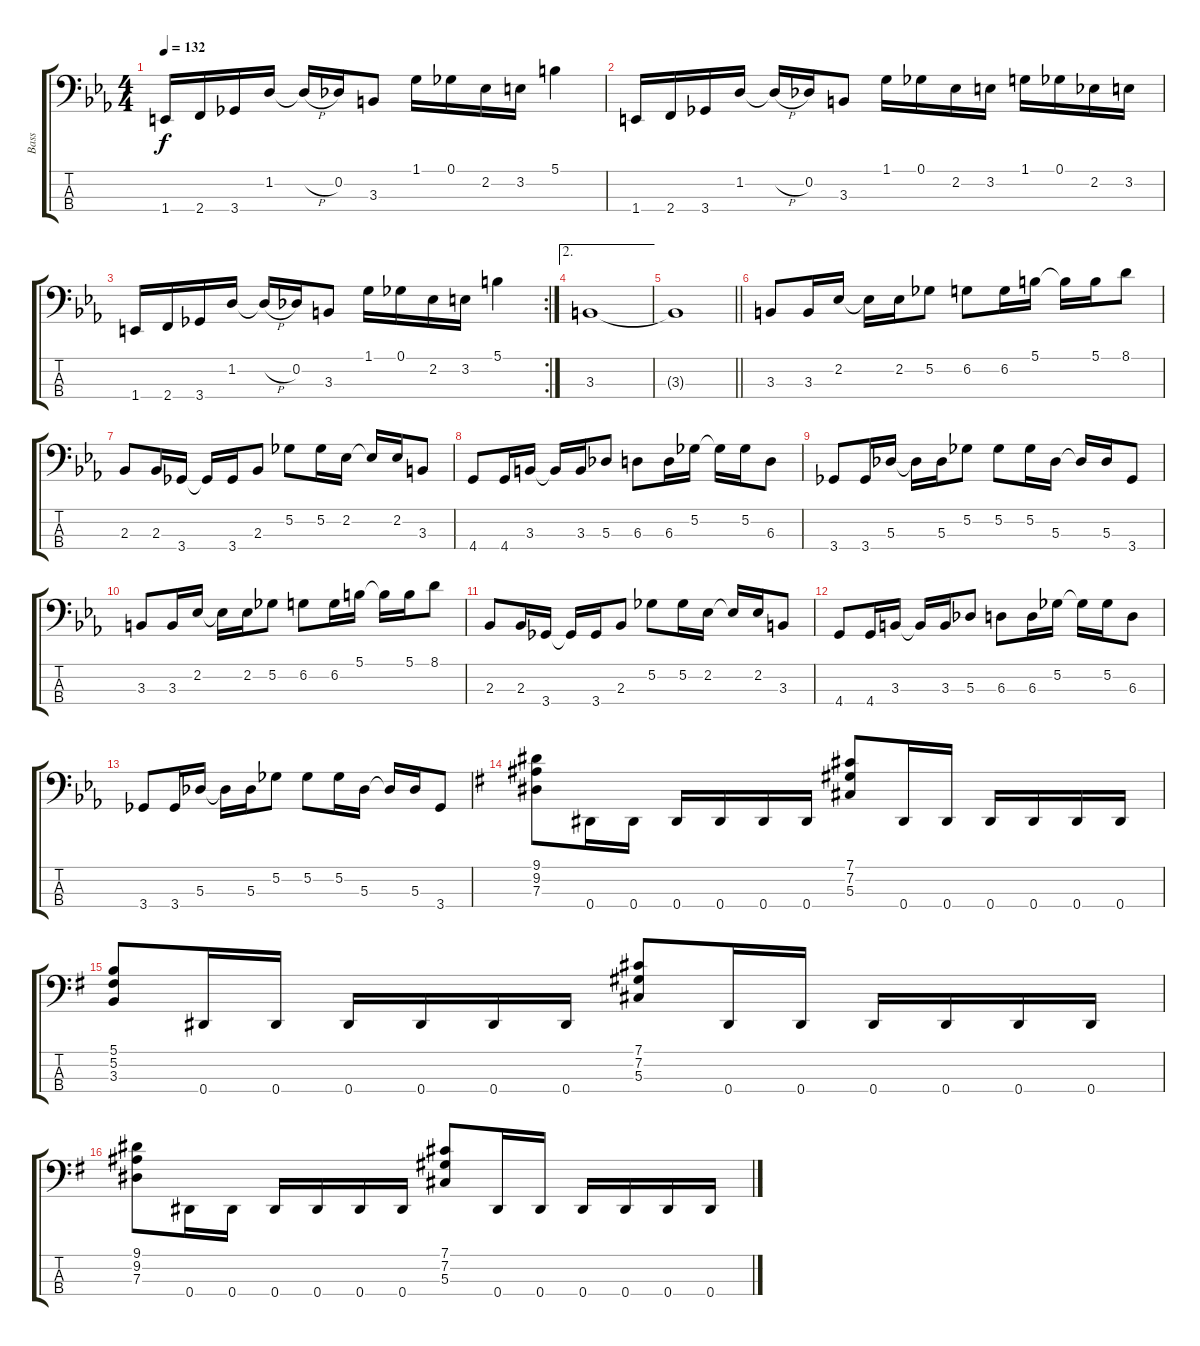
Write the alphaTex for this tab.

\track ("Bass" "Bass") {instrument electricbasspick}
\staff {score tabs}
\tuning (Gb2 Db2 Ab1 Eb1) {hide}
\ts (4 4)
\tempo 132
\clef f4
\ks eb
1.4.16{dy f} 2.4.16 3.4.16 1.2.16 1.2{h t}.16 0.2.16 3.3.8 1.1.16 0.1.16 2.2.16 3.2.16 5.1.4 |
1.4.16 2.4.16 3.4.16 1.2.16 1.2{h t}.16 0.2.16 3.3.8 1.1.16 0.1.16 2.2.16 3.2.16 1.1.16 0.1.16 2.2.16 3.2.16 |
\rc 2
1.4.16 2.4.16 3.4.16 1.2.16 1.2{h t}.16 0.2.16 3.3.8 1.1.16 0.1.16 2.2.16 3.2.16 5.1.4 |
\ae 2
3.3.1 |
\barLineRight lightlight
3.3{t}.1 |
\section ("" " ")
3.3.8 3.3.16 2.2.16 2.2{t}.16 2.2.16 5.2.8 6.2.8 6.2.16 5.1.16 5.1{t}.16 5.1.16 8.1.8 |
2.3.8 2.3.16 3.4.16 3.4{t}.16 3.4.16 2.3.8 5.2.8 5.2.16 2.2.16 2.2{t}.16 2.2.16 3.3.8 |
4.4.8 4.4.16 3.3.16 3.3{t}.16 3.3.16 5.3.8 6.3.8 6.3.16 5.2.16 5.2{t}.16 5.2.16 6.3.8 |
3.4.8 3.4.16 5.3.16 5.3{t}.16 5.3.16 5.2.8 5.2.8 5.2.16 5.3.16 5.3{t}.16 5.3.16 3.4.8 |
3.3.8 3.3.16 2.2.16 2.2{t}.16 2.2.16 5.2.8 6.2.8 6.2.16 5.1.16 5.1{t}.16 5.1.16 8.1.8 |
2.3.8 2.3.16 3.4.16 3.4{t}.16 3.4.16 2.3.8 5.2.8 5.2.16 2.2.16 2.2{t}.16 2.2.16 3.3.8 |
4.4.8 4.4.16 3.3.16 3.3{t}.16 3.3.16 5.3.8 6.3.8 6.3.16 5.2.16 5.2{t}.16 5.2.16 6.3.8 |
3.4.8 3.4.16 5.3.16 5.3{t}.16 5.3.16 5.2.8 5.2.8 5.2.16 5.3.16 5.3{t}.16 5.3.16 3.4.8 |
\ks g
(9.1 9.2 7.3).8 0.4.16 0.4.16 0.4.16 0.4.16 0.4.16 0.4.16 (7.1 7.2 5.3).8 0.4.16 0.4.16 0.4.16 0.4.16 0.4.16 0.4.16 |
(5.1 5.2 3.3).8 0.4.16 0.4.16 0.4.16 0.4.16 0.4.16 0.4.16 (7.1 7.2 5.3).8 0.4.16 0.4.16 0.4.16 0.4.16 0.4.16 0.4.16 |
(9.1 9.2 7.3).8 0.4.16 0.4.16 0.4.16 0.4.16 0.4.16 0.4.16 (7.1 7.2 5.3).8 0.4.16 0.4.16 0.4.16 0.4.16 0.4.16 0.4.16
